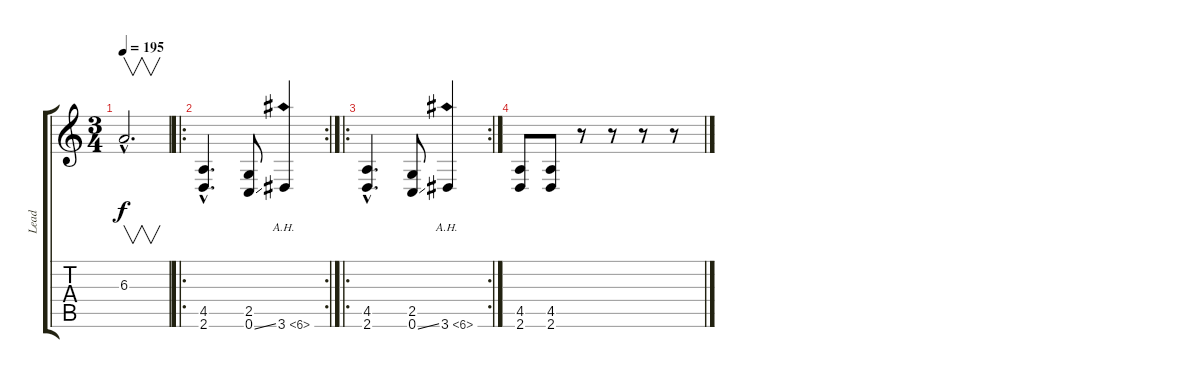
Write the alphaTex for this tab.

\track ("Lead" "Lead") {instrument overdrivenguitar}
\staff {score tabs}
\tuning (C4 G3 Eb3 Bb2 F2 C2) {hide}
\ts (3 4)
\tempo 195
\clef g2
\ks c
6.3{hac}.2{v d dy f} |
\ro
\rc 2
(4.5{hac} 2.6{hac}).4{d} (2.5 0.6{ss}).8 3.6{ah 3}.4 |
\ro
\rc 2
(4.5{hac} 2.6{hac}).4{d} (2.5 0.6{ss}).8 3.6{ah 3}.4 |
(4.5 2.6).8 (4.5 2.6).8 r.8 r.8 r.8 r.8
